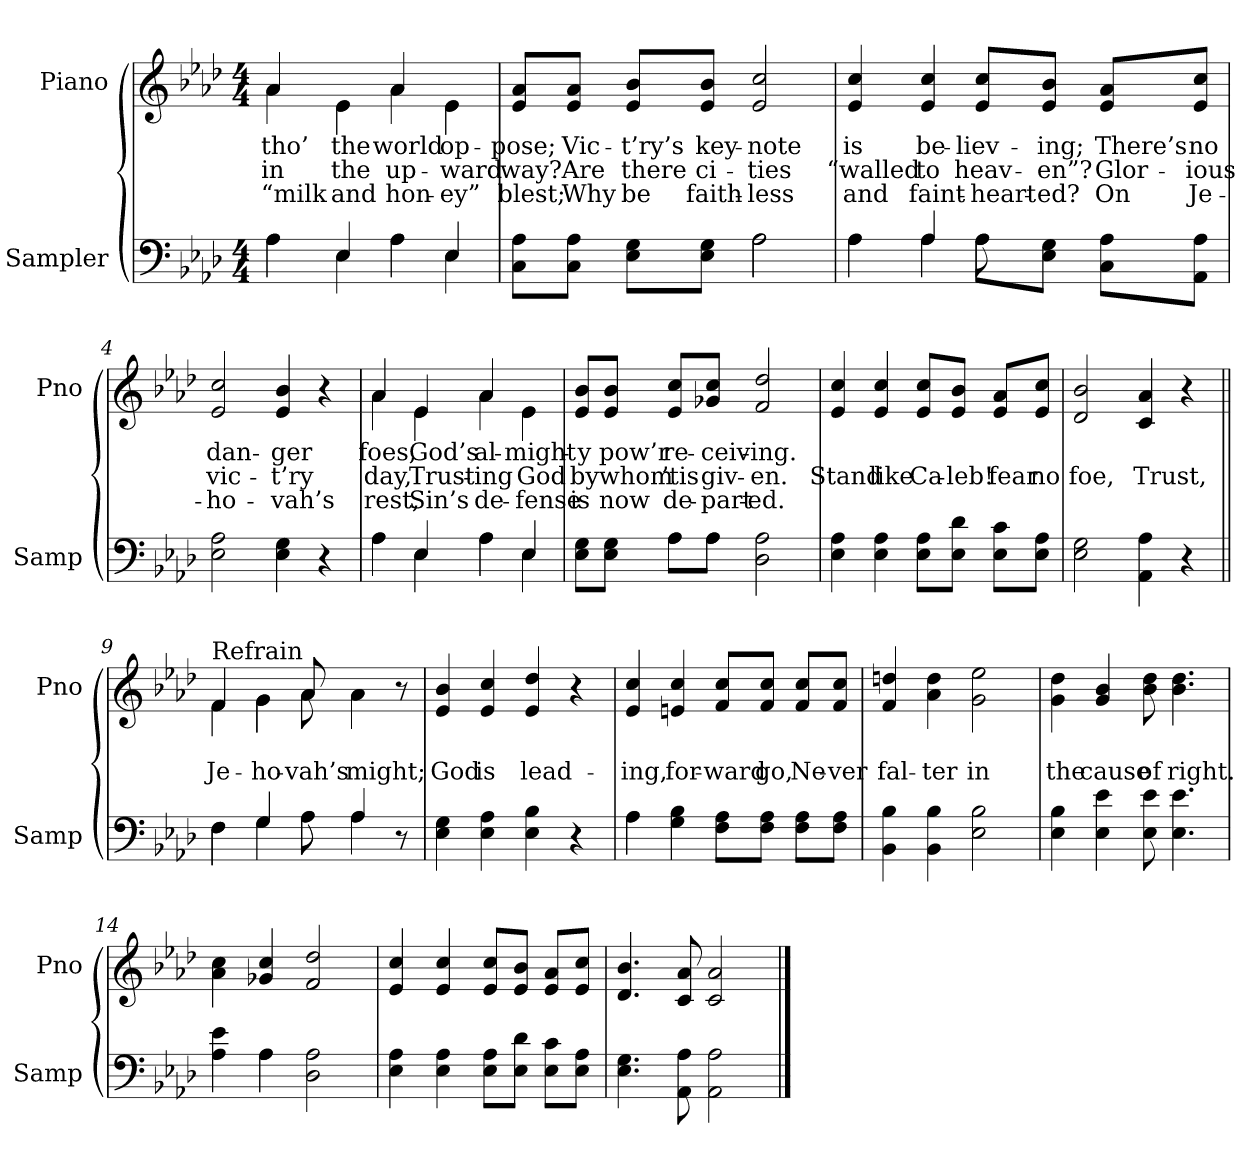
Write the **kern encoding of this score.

**kern	**kern	**text	**text	**text
*part2	*part1	*part1	*part1	*part1
*staff2	*staff1	*staff1	*staff1	*staff1
*I"Sampler	*I"Piano	*	*	*
*I'Samp	*I'Pno	*	*	*
*clefF4	*clefG2	*	*	*
*k[b-e-a-d-]	*k[b-e-a-d-]	*	*	*
*A-:	*A-:	*	*	*
*M4/4	*M4/4	*	*	*
=1	=1	=1	=1	=1
*^	*^	*	*	*
4A-\	4A-	4a-/	4a-	tho’	in	“milk
4E-/	4E-	4e-\	4e-	the	the	and
4A-\	4A-	4a-/	4a-	world	up-	hon-
4E-/	4E-	4e-\	4e-	op-	-ward	-ey”
*	*	*v	*v	*	*	*
=2	=2	=2	=2	=2	=2
8C\ 8A-\L	2ryy	8e-/ 8a-/L	-pose;	way?	blest;
8C\ 8A-\J	.	8e-/ 8a-/J	Vic-	Are	Why
8E-\ 8G\L	.	8e-/ 8b-/L	-t’ry’s	there	be
8E-\ 8G\J	.	8e-/ 8b-/J	key-	ci-	faith-
2A-\	2A-	2e- 2cc	-note	-ties	-less
=3	=3	=3	=3	=3	=3
4A-\	4A-	4e- 4cc	is	“walled	and
4A-/	4A-	4e- 4cc	be-	to	faint-
8A-\L	8A-	8e-/ 8cc/L	-liev-	heav-	-heart-
8E-\ 8G\J	4.ryy	8e-/ 8b-/J	-ing;	-en”?	-ed?
8C\ 8A-\L	.	8e-/ 8a-/L	There’s	Glor-	On
8AA-\ 8A-\J	.	8e-/ 8cc/J	no	-ious	Je-
*v	*v	*	*	*	*
=4	=4	=4	=4	=4
2E- 2A-	2e- 2cc	dan-	vic-	-ho-
4E- 4G	4e- 4b-	-ger	-t’ry	-vah’s
4r	4r	.	.	.
=5	=5	=5	=5	=5
*^	*^	*	*	*
4A-\	4A-	4a-/	4a-	foes,	day,	rest,
4E-/	4E-	4e-/	4e-	God’s	Trust-	Sin’s
4A-\	4A-	4a-/	4a-	al-	-ing	de-
4E-/	4E-	4e-\	4e-	-might-	God	-fense
*	*	*v	*v	*	*	*
=6	=6	=6	=6	=6	=6
8E-\ 8G\L	4ryy	8e-/ 8b-/L	-y	by	is
8E-\ 8G\J	.	8e-/ 8b-/J	pow’r	whom	now
8A-\L	8A-\L	8e-/ 8cc/L	re-	’tis	de-
8A-\J	8A-\J	8g-X/ 8cc/J	-ceiv-	giv-	-part-
2D- 2A-	2ryy	2f 2dd-	-ing.	-en.	-ed.
*v	*v	*	*	*	*
=7	=7	=7	=7	=7
4E- 4A-	4e- 4cc	.	Stand	.
4E- 4A-	4e- 4cc	.	like	.
8E-\ 8A-\L	8e-/ 8cc/L	.	Ca-	.
8E-\ 8d-\J	8e-/ 8b-/J	.	-leb!	.
8E-\ 8c\L	8e-/ 8a-/L	.	fear	.
8E-\ 8A-\J	8e-/ 8cc/J	.	no	.
=8	=8	=8	=8	=8
2E- 2G	2d- 2b-	.	foe,	.
4AA- 4A-	4c 4a-	.	Trust,	.
4r	4r	.	.	.
=9||	=9||	=9||	=9||	=9||
*^	*^	*	*	*
!	!	!LO:TX:t=Refrain	!	!	!	!
4F\	4F	4f/	4f	.	Je-	.
4G/	4G	4g\	4g	.	-ho-	.
8A-\	8A-	8a-/	8a-	.	-vah’s	.
4A-/	4A-	4a-\	4a-	.	might;	.
8r	8ryy	8r	8ryy	.	.	.
*v	*v	*	*	*	*	*
*	*v	*v	*	*	*
=10	=10	=10	=10	=10
4E- 4G	4e- 4b-	.	God	.
4E- 4A-	4e- 4cc	.	is	.
4E- 4B-	4e- 4dd-	.	lead-	.
4r	4r	.	.	.
=11	=11	=11	=11	=11
*^	*	*	*	*
4A-\	4A-	4e- 4cc	.	-ing,	.
4G 4B-	2.ryy	4en 4cc	.	for-	.
8F\ 8A-\L	.	8f/ 8cc/L	.	-ward	.
8F\ 8A-\J	.	8f/ 8cc/J	.	go,	.
8F\ 8A-\L	.	8f/ 8cc/L	.	Ne-	.
8F\ 8A-\J	.	8f/ 8cc/J	.	-ver	.
*v	*v	*	*	*	*
=12	=12	=12	=12	=12
4BB- 4B-	4f 4ddn	.	fal-	.
4BB- 4B-	4a- 4dd	.	-ter	.
2E- 2B-	2g 2ee-	.	in	.
=13	=13	=13	=13	=13
4E- 4B-	4g 4dd-	.	the	.
4E- 4e-	4g 4b-	.	cause	.
8E- 8e-	8b- 8dd-	.	of	.
4.E- 4.e-	4.b- 4.dd-	.	right.	.
=14	=14	=14	=14	=14
*^	*	*	*	*
4A- 4e-	4ryy	4a- 4cc	.	.	.
4A-\	4A-	4g-X 4cc	.	.	.
2D- 2A-	2ryy	2f 2dd-	.	.	.
*v	*v	*	*	*	*
=15	=15	=15	=15	=15
4E- 4A-	4e- 4cc	.	.	.
4E- 4A-	4e- 4cc	.	.	.
8E-\ 8A-\L	8e-/ 8cc/L	.	.	.
8E-\ 8d-\J	8e-/ 8b-/J	.	.	.
8E-\ 8c\L	8e-/ 8a-/L	.	.	.
8E-\ 8A-\J	8e-/ 8cc/J	.	.	.
=16	=16	=16	=16	=16
4.E- 4.G	4.d- 4.b-	.	.	.
8AA- 8A-	8c 8a-	.	.	.
2AA- 2A-	2c 2a-	.	.	.
==	==	==	==	==
*-	*-	*-	*-	*-
